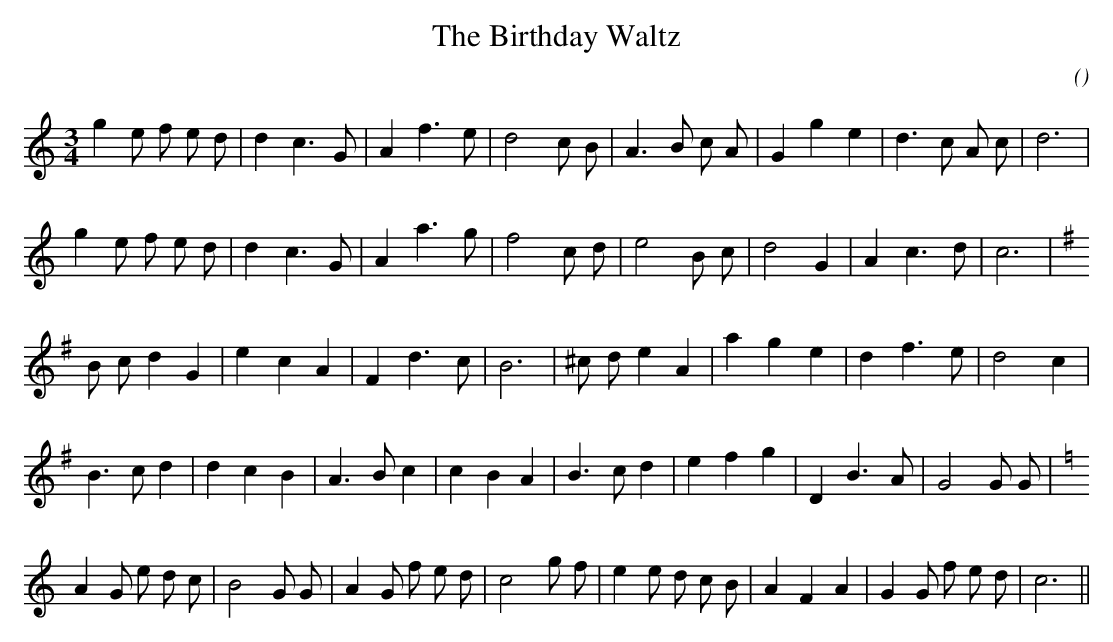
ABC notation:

X:1
T: The Birthday Waltz
C:
O:
M:3/4
K:C
K:C
M:3/4
L:1/16
g4 e2 f2 e2 d2 |d4 c6 G2 |A4 f6 e2 |d8 c2 B2 |A6 B2 c2 A2 |G4 g4 e4 |d6 c2 A2 c2 |d12 |
g4 e2 f2 e2 d2 |d4 c6 G2 |A4 a6 g2 |f8 c2 d2 |e8 B2 c2 |d8 G4 |A4 c6 d2 |c12 |
K:G
B2 c2 d4 G4 |e4 c4 A4 |F4 d6 c2 |B12 |^c2 d2 e4 A4 |a4 g4 e4 |d4 f6 e2 |d8 c4 |
B6 c2 d4 |d4 c4 B4 |A6 B2 c4 |c4 B4 A4 |B6 c2 d4 |e4 f4 g4 |D4 B6 A2 |G8 G2 G2 |
K:C
A4 G2 e2 d2 c2 |B8 G2 G2 |A4 G2 f2 e2 d2 |c8 g2 f2 |e4 e2 d2 c2 B2 |A4 F4 A4 |G4 G2 f2 e2 d2 |c12 ||
